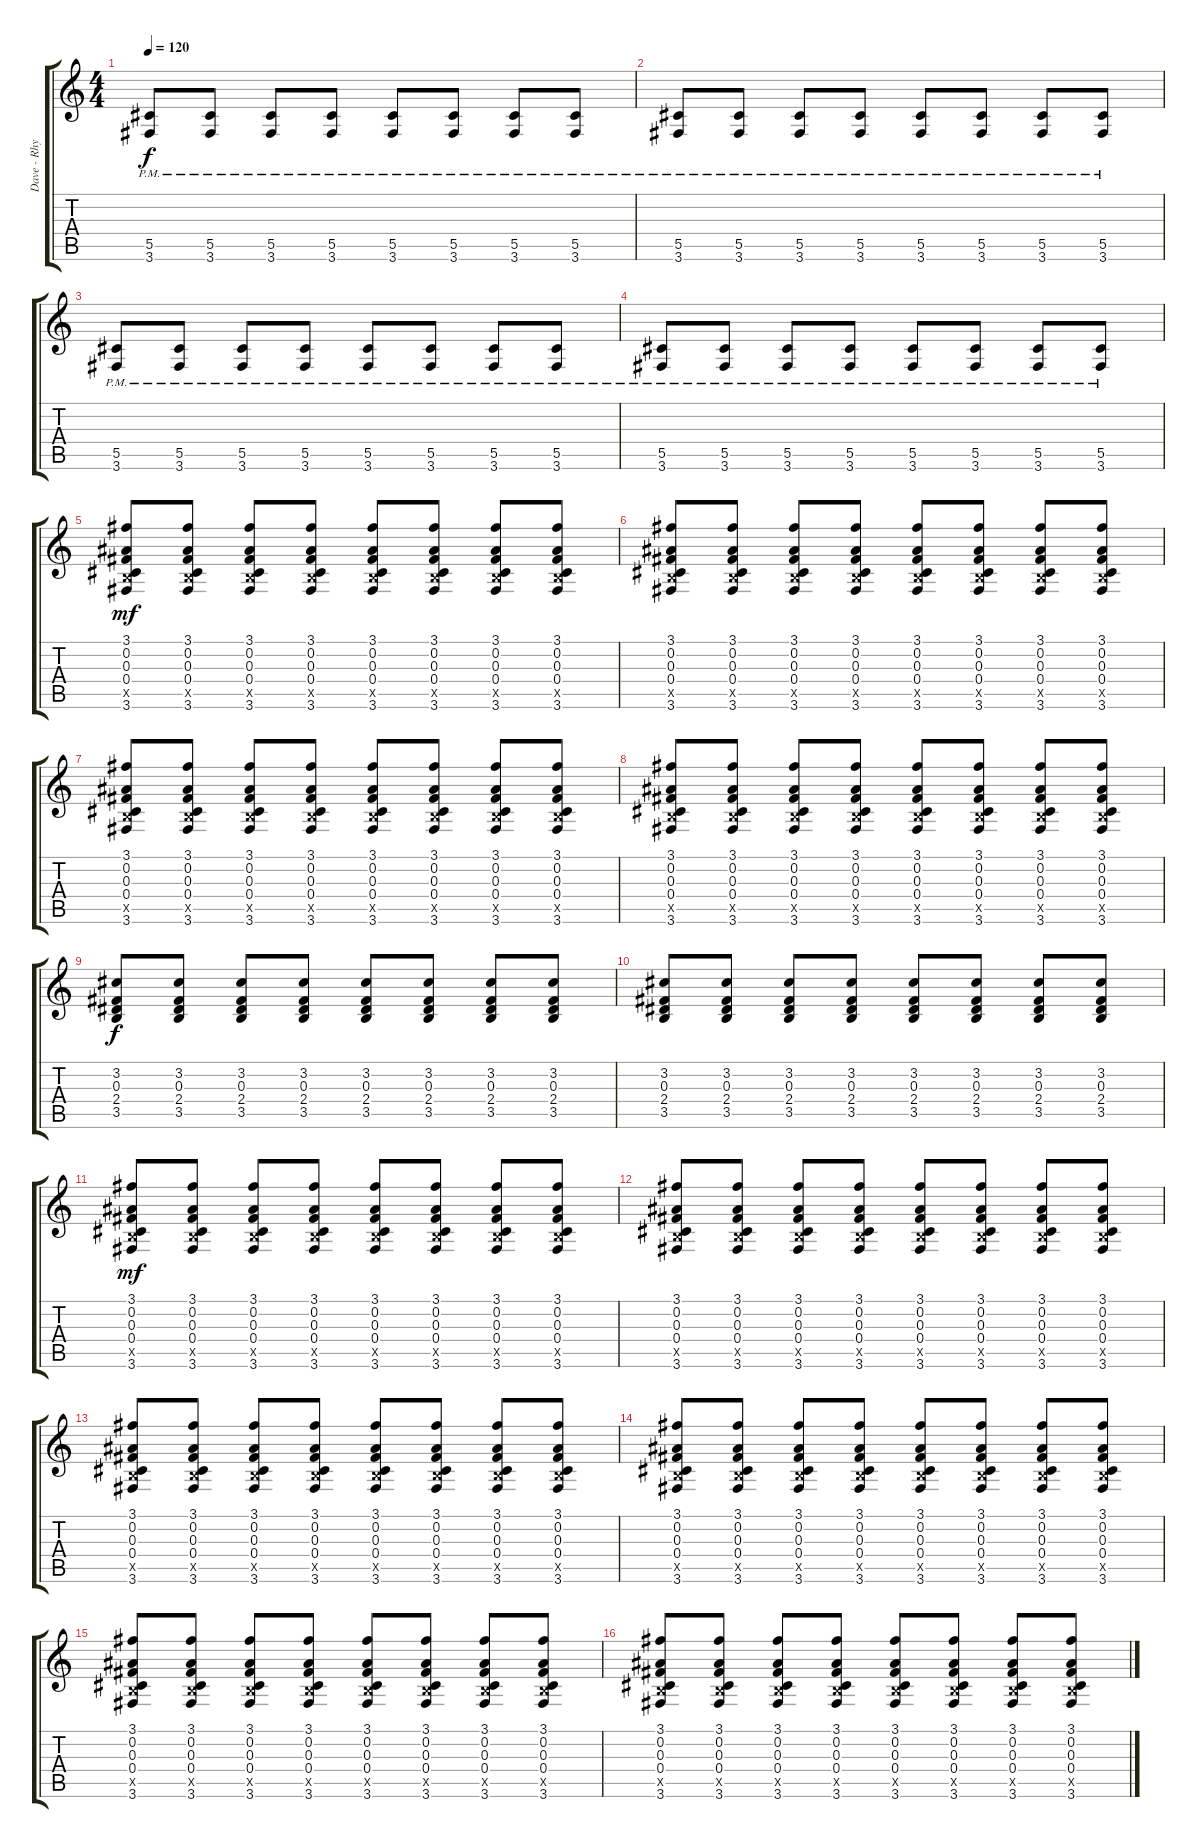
\track ("Dave - Rhythm Guitar" "Dave - Rhy") {instrument overdrivenguitar}
\staff {score tabs}
\tuning (Eb4 Bb3 Gb3 Db3 Ab2 Eb2) {hide}
\ts (4 4)
\tempo 120
\clef g2
\ks c
(5.5{pm} 3.6{pm}).8{dy f} (5.5{pm} 3.6{pm}).8 (5.5{pm} 3.6{pm}).8 (5.5{pm} 3.6{pm}).8 (5.5{pm} 3.6{pm}).8 (5.5{pm} 3.6{pm}).8 (5.5{pm} 3.6{pm}).8 (5.5{pm} 3.6{pm}).8 |
(5.5{pm} 3.6{pm}).8 (5.5{pm} 3.6{pm}).8 (5.5{pm} 3.6{pm}).8 (5.5{pm} 3.6{pm}).8 (5.5{pm} 3.6{pm}).8 (5.5{pm} 3.6{pm}).8 (5.5{pm} 3.6{pm}).8 (5.5{pm} 3.6{pm}).8 |
(5.5{pm} 3.6{pm}).8 (5.5{pm} 3.6{pm}).8 (5.5{pm} 3.6{pm}).8 (5.5{pm} 3.6{pm}).8 (5.5{pm} 3.6{pm}).8 (5.5{pm} 3.6{pm}).8 (5.5{pm} 3.6{pm}).8 (5.5{pm} 3.6{pm}).8 |
(5.5{pm} 3.6{pm}).8 (5.5{pm} 3.6{pm}).8 (5.5{pm} 3.6{pm}).8 (5.5{pm} 3.6{pm}).8 (5.5{pm} 3.6{pm}).8 (5.5{pm} 3.6{pm}).8 (5.5{pm} 3.6{pm}).8 (5.5{pm} 3.6{pm}).8 |
(3.1 0.2 0.3 0.4 3.5{x} 3.6).8{dy mf} (3.1 0.2 0.3 0.4 3.5{x} 3.6).8 (3.1 0.2 0.3 0.4 3.5{x} 3.6).8 (3.1 0.2 0.3 0.4 3.5{x} 3.6).8 (3.1 0.2 0.3 0.4 3.5{x} 3.6).8 (3.1 0.2 0.3 0.4 3.5{x} 3.6).8 (3.1 0.2 0.3 0.4 3.5{x} 3.6).8 (3.1 0.2 0.3 0.4 3.5{x} 3.6).8 |
(3.1 0.2 0.3 0.4 3.5{x} 3.6).8 (3.1 0.2 0.3 0.4 3.5{x} 3.6).8 (3.1 0.2 0.3 0.4 3.5{x} 3.6).8 (3.1 0.2 0.3 0.4 3.5{x} 3.6).8 (3.1 0.2 0.3 0.4 3.5{x} 3.6).8 (3.1 0.2 0.3 0.4 3.5{x} 3.6).8 (3.1 0.2 0.3 0.4 3.5{x} 3.6).8 (3.1 0.2 0.3 0.4 3.5{x} 3.6).8 |
(3.1 0.2 0.3 0.4 3.5{x} 3.6).8 (3.1 0.2 0.3 0.4 3.5{x} 3.6).8 (3.1 0.2 0.3 0.4 3.5{x} 3.6).8 (3.1 0.2 0.3 0.4 3.5{x} 3.6).8 (3.1 0.2 0.3 0.4 3.5{x} 3.6).8 (3.1 0.2 0.3 0.4 3.5{x} 3.6).8 (3.1 0.2 0.3 0.4 3.5{x} 3.6).8 (3.1 0.2 0.3 0.4 3.5{x} 3.6).8 |
(3.1 0.2 0.3 0.4 3.5{x} 3.6).8 (3.1 0.2 0.3 0.4 3.5{x} 3.6).8 (3.1 0.2 0.3 0.4 3.5{x} 3.6).8 (3.1 0.2 0.3 0.4 3.5{x} 3.6).8 (3.1 0.2 0.3 0.4 3.5{x} 3.6).8 (3.1 0.2 0.3 0.4 3.5{x} 3.6).8 (3.1 0.2 0.3 0.4 3.5{x} 3.6).8 (3.1 0.2 0.3 0.4 3.5{x} 3.6).8 |
(3.2 0.3 2.4 3.5).8{dy f} (3.2 0.3 2.4 3.5).8 (3.2 0.3 2.4 3.5).8 (3.2 0.3 2.4 3.5).8 (3.2 0.3 2.4 3.5).8 (3.2 0.3 2.4 3.5).8 (3.2 0.3 2.4 3.5).8 (3.2 0.3 2.4 3.5).8 |
(3.2 0.3 2.4 3.5).8 (3.2 0.3 2.4 3.5).8 (3.2 0.3 2.4 3.5).8 (3.2 0.3 2.4 3.5).8 (3.2 0.3 2.4 3.5).8 (3.2 0.3 2.4 3.5).8 (3.2 0.3 2.4 3.5).8 (3.2 0.3 2.4 3.5).8 |
(3.1 0.2 0.3 0.4 3.5{x} 3.6).8{dy mf} (3.1 0.2 0.3 0.4 3.5{x} 3.6).8 (3.1 0.2 0.3 0.4 3.5{x} 3.6).8 (3.1 0.2 0.3 0.4 3.5{x} 3.6).8 (3.1 0.2 0.3 0.4 3.5{x} 3.6).8 (3.1 0.2 0.3 0.4 3.5{x} 3.6).8 (3.1 0.2 0.3 0.4 3.5{x} 3.6).8 (3.1 0.2 0.3 0.4 3.5{x} 3.6).8 |
(3.1 0.2 0.3 0.4 3.5{x} 3.6).8 (3.1 0.2 0.3 0.4 3.5{x} 3.6).8 (3.1 0.2 0.3 0.4 3.5{x} 3.6).8 (3.1 0.2 0.3 0.4 3.5{x} 3.6).8 (3.1 0.2 0.3 0.4 3.5{x} 3.6).8 (3.1 0.2 0.3 0.4 3.5{x} 3.6).8 (3.1 0.2 0.3 0.4 3.5{x} 3.6).8 (3.1 0.2 0.3 0.4 3.5{x} 3.6).8 |
(3.1 0.2 0.3 0.4 3.5{x} 3.6).8 (3.1 0.2 0.3 0.4 3.5{x} 3.6).8 (3.1 0.2 0.3 0.4 3.5{x} 3.6).8 (3.1 0.2 0.3 0.4 3.5{x} 3.6).8 (3.1 0.2 0.3 0.4 3.5{x} 3.6).8 (3.1 0.2 0.3 0.4 3.5{x} 3.6).8 (3.1 0.2 0.3 0.4 3.5{x} 3.6).8 (3.1 0.2 0.3 0.4 3.5{x} 3.6).8 |
(3.1 0.2 0.3 0.4 3.5{x} 3.6).8 (3.1 0.2 0.3 0.4 3.5{x} 3.6).8 (3.1 0.2 0.3 0.4 3.5{x} 3.6).8 (3.1 0.2 0.3 0.4 3.5{x} 3.6).8 (3.1 0.2 0.3 0.4 3.5{x} 3.6).8 (3.1 0.2 0.3 0.4 3.5{x} 3.6).8 (3.1 0.2 0.3 0.4 3.5{x} 3.6).8 (3.1 0.2 0.3 0.4 3.5{x} 3.6).8 |
(3.1 0.2 0.3 0.4 3.5{x} 3.6).8 (3.1 0.2 0.3 0.4 3.5{x} 3.6).8 (3.1 0.2 0.3 0.4 3.5{x} 3.6).8 (3.1 0.2 0.3 0.4 3.5{x} 3.6).8 (3.1 0.2 0.3 0.4 3.5{x} 3.6).8 (3.1 0.2 0.3 0.4 3.5{x} 3.6).8 (3.1 0.2 0.3 0.4 3.5{x} 3.6).8 (3.1 0.2 0.3 0.4 3.5{x} 3.6).8 |
(3.1 0.2 0.3 0.4 3.5{x} 3.6).8 (3.1 0.2 0.3 0.4 3.5{x} 3.6).8 (3.1 0.2 0.3 0.4 3.5{x} 3.6).8 (3.1 0.2 0.3 0.4 3.5{x} 3.6).8 (3.1 0.2 0.3 0.4 3.5{x} 3.6).8 (3.1 0.2 0.3 0.4 3.5{x} 3.6).8 (3.1 0.2 0.3 0.4 3.5{x} 3.6).8 (3.1 0.2 0.3 0.4 3.5{x} 3.6).8
